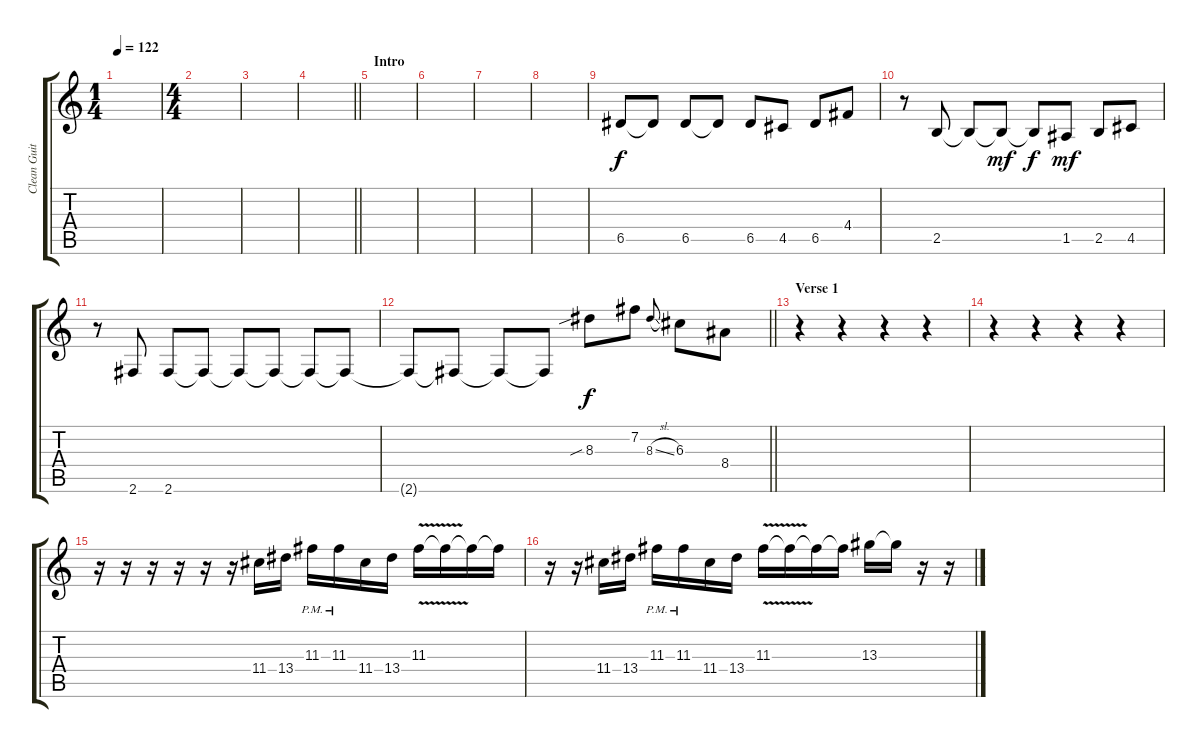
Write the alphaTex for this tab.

\track ("Clean Guitar" "Clean Guit") {instrument electricguitarclean}
\staff {score tabs}
\tuning (E4 B3 G3 D3 A2 E2) {hide}
\ts (1 4)
\tempo 122
\clef g2
\ks c
|
\ts (4 4)
|
|
\barLineRight lightlight
|
\section ("" "Intro")
|
|
|
|
6.5.8 6.5{t}.8 6.5.8 6.5{t}.8 6.5.8 4.5.8 6.5.8 4.4.8 |
r.8 2.5.8 2.5{t}.8{dy f} 2.5{t}.8{dy mf} 2.5{t}.8{dy f} 1.5.8{dy mf} 2.5.8 4.5.8 |
r.8 2.6.8 2.6.8 2.6{t}.8 2.6{t}.8 2.6{t}.8 2.6{t}.8 2.6{t}.8 |
\barLineRight lightlight
2.6{t}.8 2.6{t}.8 2.6{t}.8 2.6{t}.8 8.3{sib}.8{dy f} 7.2.8 8.3{sl}.8{gr onbeat} 6.3.8 8.4.8 |
\section ("" "Verse 1")
r.4 r.4 r.4 r.4 |
r.4 r.4 r.4 r.4 |
r.16 r.16 r.16 r.16 r.16 r.16 11.4.16 13.4.16 11.3{pm}.16 11.3{pm}.16 11.4.16 13.4.16 11.3{v}.16 11.3{t}.16 11.3{t}.16 11.3{t}.16 |
r.16 r.16 11.4.16 13.4.16 11.3{pm}.16 11.3{pm}.16 11.4.16 13.4.16 11.3{v}.16 11.3{t}.16 11.3{t}.16 11.3{t}.16 13.3.16 13.3{t}.16 r.16 r.16
